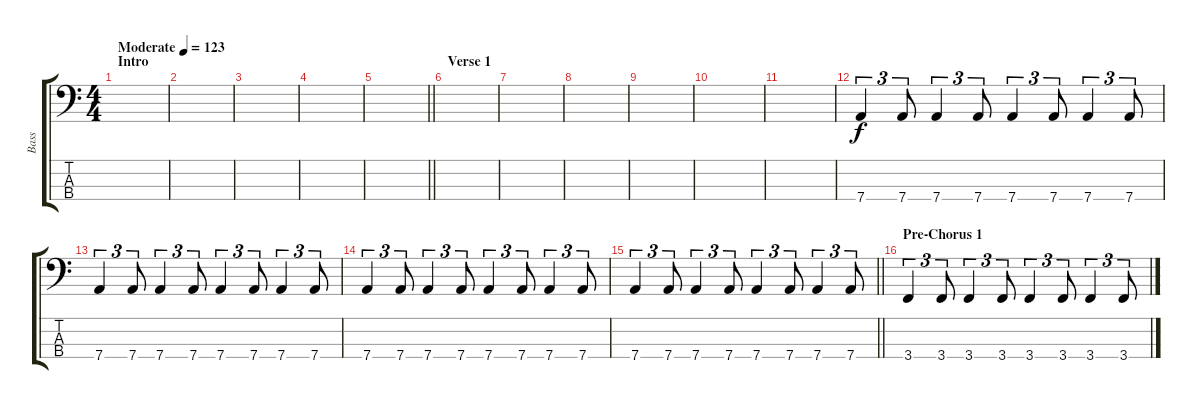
\track ("Bass" "Bass") {instrument electricbassfinger}
\staff {score tabs}
\tuning (G2 D2 A1 D1) {hide}
\ts (4 4)
\section ("" "Intro")
\tempo (123 "Moderate")
\clef f4
\ks c
|
|
|
|
\barLineRight lightlight
|
\section ("" "Verse 1")
|
|
|
|
|
|
7.4.4{tu (3 2)} 7.4.8{tu (3 2)} 7.4.4{tu (3 2)} 7.4.8{tu (3 2)} 7.4.4{tu (3 2)} 7.4.8{tu (3 2)} 7.4.4{tu (3 2)} 7.4.8{tu (3 2)} |
7.4.4{tu (3 2)} 7.4.8{tu (3 2)} 7.4.4{tu (3 2)} 7.4.8{tu (3 2)} 7.4.4{tu (3 2)} 7.4.8{tu (3 2)} 7.4.4{tu (3 2)} 7.4.8{tu (3 2)} |
7.4.4{tu (3 2)} 7.4.8{tu (3 2)} 7.4.4{tu (3 2)} 7.4.8{tu (3 2)} 7.4.4{tu (3 2)} 7.4.8{tu (3 2)} 7.4.4{tu (3 2)} 7.4.8{tu (3 2)} |
\barLineRight lightlight
7.4.4{tu (3 2)} 7.4.8{tu (3 2)} 7.4.4{tu (3 2)} 7.4.8{tu (3 2)} 7.4.4{tu (3 2)} 7.4.8{tu (3 2)} 7.4.4{tu (3 2)} 7.4.8{tu (3 2)} |
\section ("" "Pre-Chorus 1")
3.4.4{tu (3 2)} 3.4.8{tu (3 2)} 3.4.4{tu (3 2)} 3.4.8{tu (3 2)} 3.4.4{tu (3 2)} 3.4.8{tu (3 2)} 3.4.4{tu (3 2)} 3.4.8{tu (3 2)}
